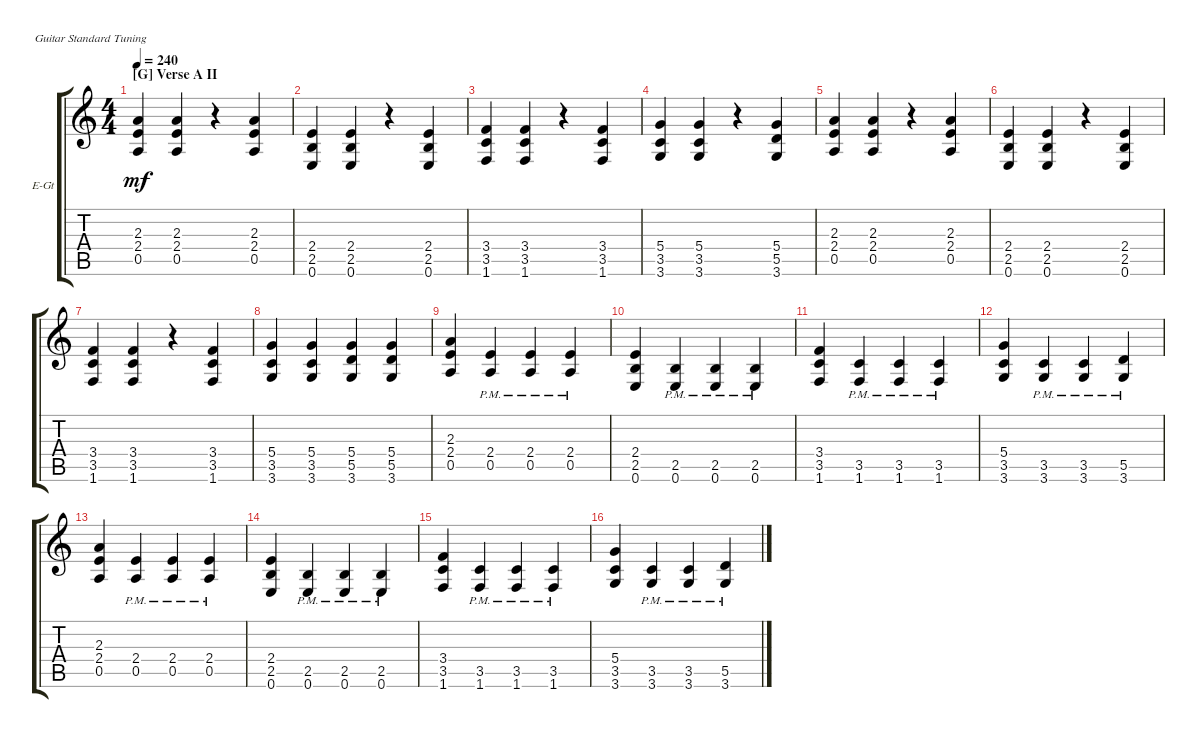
\defaultSystemsLayout 4
\bracketExtendMode groupsimilarinstruments
\firstSystemTrackNameOrientation horizontal
\otherSystemsTrackNameOrientation horizontal
\track ("Rhythm Main" "E-Gt") {instrument distortionguitar}
\staff {score tabs}
\tuning (E4 B3 G3 D3 A2 E2)
\ts (4 4)
\section ("G" "Verse A II")
\tempo 240
\clef g2
\ks c
(0.5 2.4 2.3).4{dy mf} (0.5 2.4 2.3).4 r.4 (0.5 2.4 2.3).4 |
(0.6 2.5 2.4).4 (0.6 2.5 2.4).4 r.4 (0.6 2.5 2.4).4 |
(1.6 3.5 3.4).4 (1.6 3.5 3.4).4 r.4 (1.6 3.5 3.4).4 |
(3.6 3.5 5.4).4 (3.6 3.5 5.4).4 r.4 (3.6 5.5 5.4).4 |
(0.5 2.4 2.3).4 (0.5 2.4 2.3).4 r.4 (0.5 2.4 2.3).4 |
(0.6 2.5 2.4).4 (0.6 2.5 2.4).4 r.4 (0.6 2.5 2.4).4 |
(1.6 3.5 3.4).4 (1.6 3.5 3.4).4 r.4 (1.6 3.5 3.4).4 |
(3.6 3.5 5.4).4 (3.6 3.5 5.4).4 (3.6 5.5 5.4).4 (3.6 5.5 5.4).4 |
(0.5 2.4 2.3).4 (0.5{pm} 2.4{pm}).4 (0.5{pm} 2.4{pm}).4 (0.5{pm} 2.4{pm}).4 |
(0.6 2.5 2.4).4 (0.6{pm} 2.5{pm}).4 (0.6{pm} 2.5{pm}).4 (0.6{pm} 2.5{pm}).4 |
(1.6 3.5 3.4).4 (1.6{pm} 3.5{pm}).4 (1.6{pm} 3.5{pm}).4 (1.6{pm} 3.5{pm}).4 |
(3.6 3.5 5.4).4 (3.6{pm} 3.5{pm}).4 (3.6{pm} 3.5{pm}).4 (3.6{pm} 5.5{pm}).4 |
(0.5 2.4 2.3).4 (0.5{pm} 2.4{pm}).4 (0.5{pm} 2.4{pm}).4 (0.5{pm} 2.4{pm}).4 |
(0.6 2.5 2.4).4 (0.6{pm} 2.5{pm}).4 (0.6{pm} 2.5{pm}).4 (0.6{pm} 2.5{pm}).4 |
(1.6 3.5 3.4).4 (1.6{pm} 3.5{pm}).4 (1.6{pm} 3.5{pm}).4 (1.6{pm} 3.5{pm}).4 |
(3.6 3.5 5.4).4 (3.6{pm} 3.5{pm}).4 (3.6{pm} 3.5{pm}).4 (3.6{pm} 5.5{pm}).4
